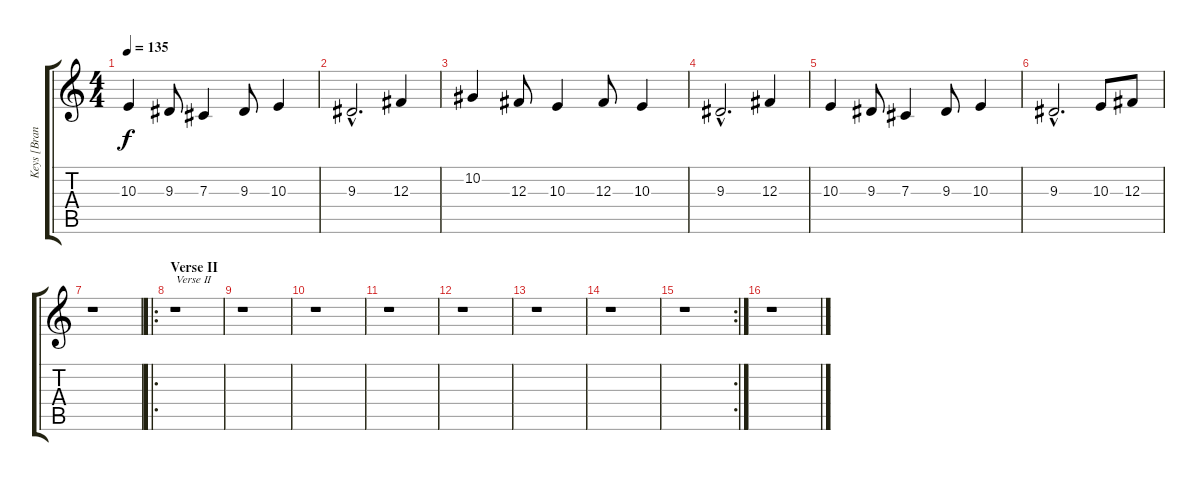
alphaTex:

\track ("Keys [Brandstrom]" "Keys [Bran") {instrument pad3polysynth}
\staff {score tabs}
\tuning (Eb4 Bb3 Gb3 Db3 Ab2 Eb2) {hide}
\ts (4 4)
\tempo 135
\clef g2
\ks c
10.3.4{dy f} 9.3.8 7.3.4 9.3.8 10.3.4 |
9.3{hac}.2{d} 12.3.4 |
10.2.4 12.3.8 10.3.4 12.3.8 10.3.4 |
9.3{hac}.2{d} 12.3.4 |
10.3.4 9.3.8 7.3.4 9.3.8 10.3.4 |
9.3{hac}.2{d} 10.3.8 12.3.8 |
r.1 |
\ro
\section ("" "Verse II")
r.1{txt "Verse II"} |
r.1 |
r.1 |
r.1 |
r.1 |
r.1 |
r.1 |
\rc 2
r.1 |
r.1
